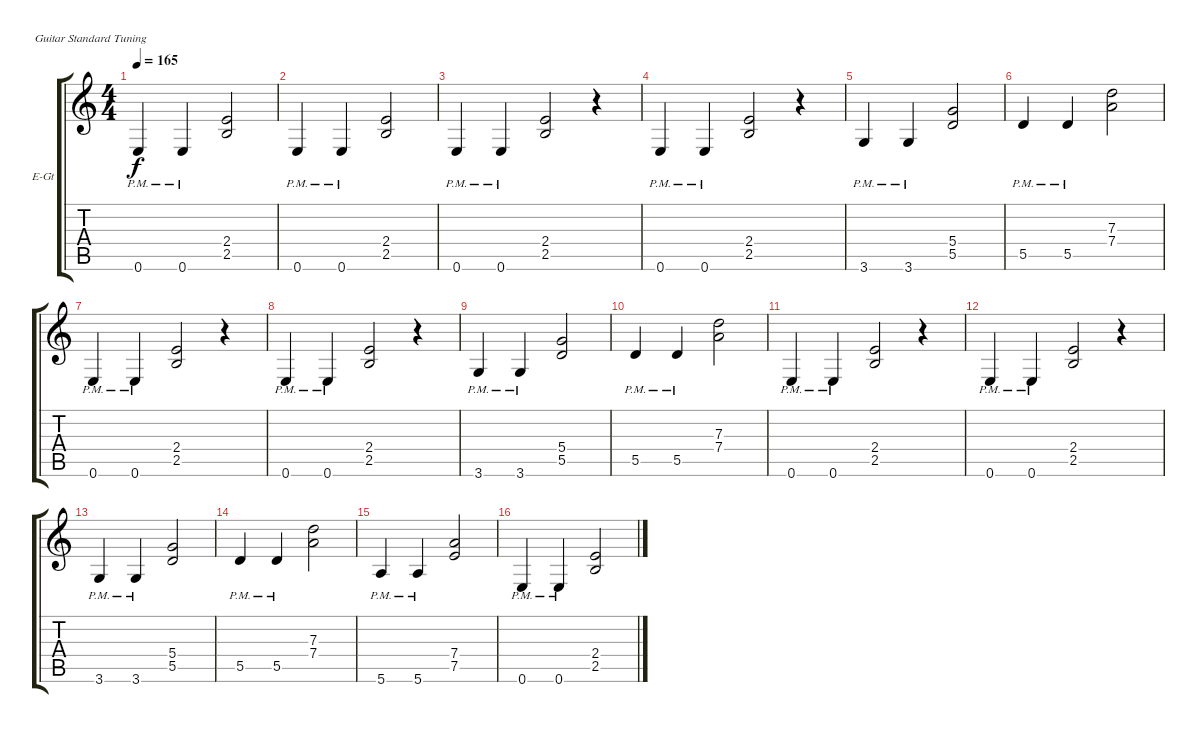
\bracketExtendMode groupsimilarinstruments
\firstSystemTrackNameOrientation horizontal
\otherSystemsTrackNameOrientation horizontal
\track ("Äîðîæêà 5" "E-Gt") {instrument overdrivenguitar}
\staff {score tabs}
\tuning (E4 B3 G3 D3 A2 E2)
\ts (4 4)
\tempo 165
\clef g2
\ks c
0.6{pm}.4{dy f} 0.6{pm}.4 (2.4 2.5).2 |
0.6{pm}.4 0.6{pm}.4 (2.4 2.5).2 |
0.6{pm}.4 0.6{pm}.4 (2.4 2.5).2 r.4 |
0.6{pm}.4 0.6{pm}.4 (2.4 2.5).2 r.4 |
3.6{pm}.4 3.6{pm}.4 (5.4 5.5).2 |
5.5{pm}.4 5.5{pm}.4 (7.3 7.4).2 |
0.6{pm}.4 0.6{pm}.4 (2.4 2.5).2 r.4 |
0.6{pm}.4 0.6{pm}.4 (2.4 2.5).2 r.4 |
3.6{pm}.4 3.6{pm}.4 (5.4 5.5).2 |
5.5{pm}.4 5.5{pm}.4 (7.3 7.4).2 |
0.6{pm}.4 0.6{pm}.4 (2.4 2.5).2 r.4 |
0.6{pm}.4 0.6{pm}.4 (2.4 2.5).2 r.4 |
3.6{pm}.4 3.6{pm}.4 (5.4 5.5).2 |
5.5{pm}.4 5.5{pm}.4 (7.3 7.4).2 |
5.6{pm}.4 5.6{pm}.4 (7.4 7.5).2 |
0.6{pm}.4 0.6{pm}.4 (2.4 2.5).2
